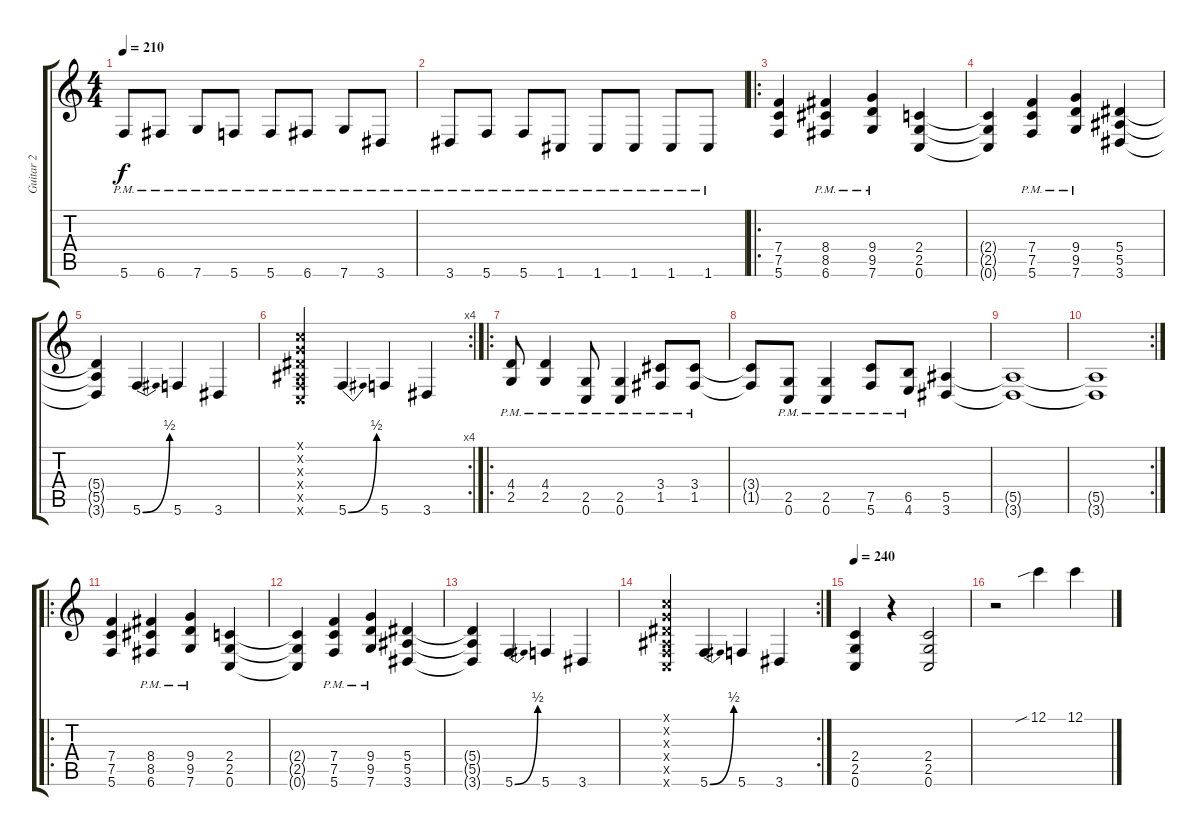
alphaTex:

\track ("Guitar 2" "Guitar 2") {instrument distortionguitar}
\staff {score tabs}
\tuning (C4 G3 Eb3 Bb2 F2 C2) {hide}
\ts (4 4)
\tempo 210
\clef g2
\ks c
5.6{pm}.8{dy f} 6.6{pm}.8 7.6{pm}.8 5.6{pm}.8 5.6{pm}.8 6.6{pm}.8 7.6{pm}.8 3.6{pm}.8 |
3.6{pm}.8 5.6{pm}.8 5.6{pm}.8 1.6{pm}.8 1.6{pm}.8 1.6{pm}.8 1.6{pm}.8 1.6{pm}.8 |
\ro
(7.4 7.5 5.6).4 (8.4{pm} 8.5{pm} 6.6{pm}).4 (9.4{pm} 9.5{pm} 7.6{pm}).4 (2.4 2.5 0.6).4 |
(2.4{t} 2.5{t} 0.6{t}).4 (7.4{pm} 7.5{pm} 5.6{pm}).4 (9.4{pm} 9.5{pm} 7.6{pm}).4 (5.4 5.5 3.6).4 |
(5.4{t} 5.5{t} 3.6{t}).4 5.6{be (bend 0 0 60 2)}.4 5.6.4 3.6.4 |
\rc 4
(0.1{x} 0.2{x} 0.3{x} 0.4{x} 0.5{x} 0.6{x}).4 5.6{be (bend 0 0 60 2)}.4 5.6.4 3.6.4 |
\ro
(4.4{pm} 2.5{pm}).8 (4.4{pm} 2.5{pm}).4 (2.5{pm} 0.6{pm}).8 (2.5{pm} 0.6{pm}).4 (3.4{pm} 1.5{pm}).8 (3.4{pm} 1.5{pm}).8 |
(3.4{t} 1.5{t}).8 (2.5{pm} 0.6{pm}).8 (2.5{pm} 0.6{pm}).4 (7.5{pm} 5.6{pm}).8 (6.5{pm} 4.6{pm}).8 (5.5 3.6).4 |
(5.5{t} 3.6{t}).1 |
\rc 2
(5.5{t} 3.6{t}).1 |
\ro
(7.4 7.5 5.6).4 (8.4{pm} 8.5{pm} 6.6{pm}).4 (9.4{pm} 9.5{pm} 7.6{pm}).4 (2.4 2.5 0.6).4 |
(2.4{t} 2.5{t} 0.6{t}).4 (7.4{pm} 7.5{pm} 5.6{pm}).4 (9.4{pm} 9.5{pm} 7.6{pm}).4 (5.4 5.5 3.6).4 |
(5.4{t} 5.5{t} 3.6{t}).4 5.6{be (bend 0 0 60 2)}.4 5.6.4 3.6.4 |
\rc 2
(0.1{x} 0.2{x} 0.3{x} 0.4{x} 0.5{x} 0.6{x}).4 5.6{be (bend 0 0 60 2)}.4 5.6.4 3.6.4 |
\tempo 240
(2.4 2.5 0.6).4 r.4 (2.4 2.5 0.6).2 |
r.2 12.1{sib}.4 12.1.4
